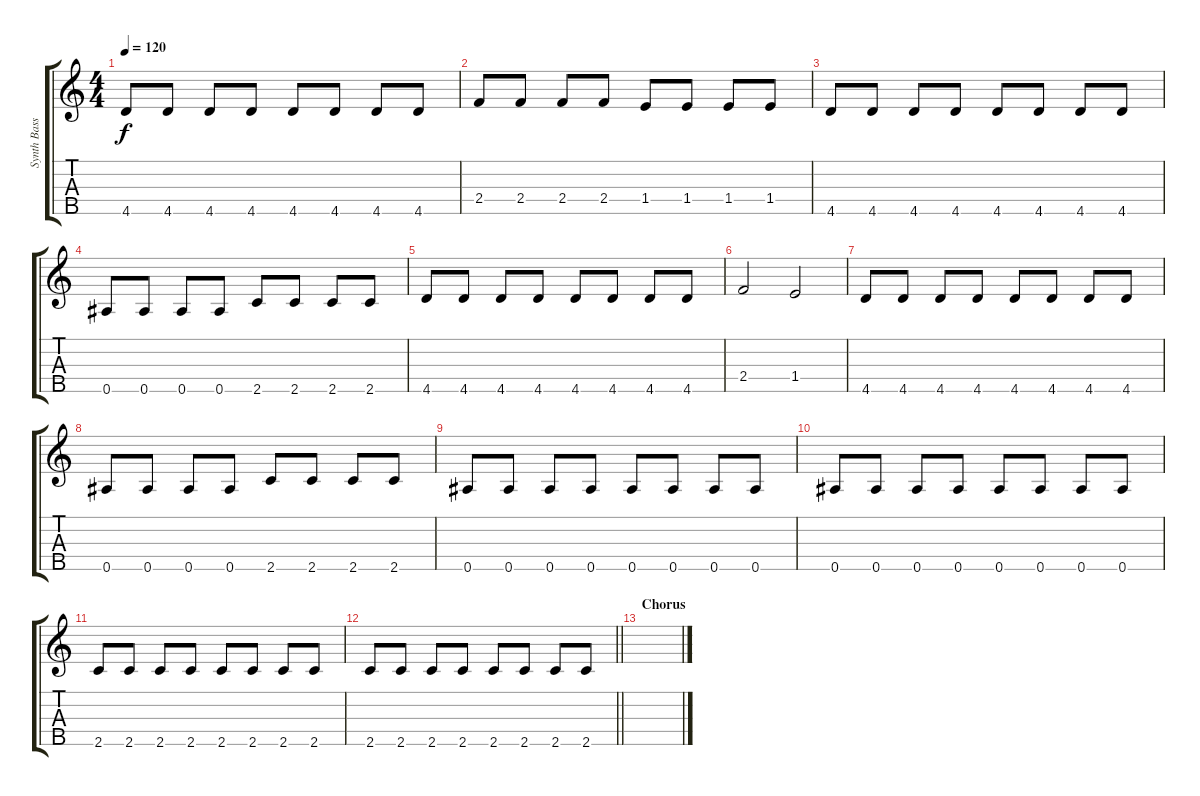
\track ("Synth Bass" "Synth Bass") {instrument synthbass2}
\staff {score tabs}
\tuning (Gb4 Db4 Ab3 Eb3 Bb2) {hide}
\ts (4 4)
\tempo 120
\clef g2
\ks c
4.5.8{dy f} 4.5.8 4.5.8 4.5.8 4.5.8 4.5.8 4.5.8 4.5.8 |
2.4.8 2.4.8 2.4.8 2.4.8 1.4.8 1.4.8 1.4.8 1.4.8 |
4.5.8 4.5.8 4.5.8 4.5.8 4.5.8 4.5.8 4.5.8 4.5.8 |
0.5.8 0.5.8 0.5.8 0.5.8 2.5.8 2.5.8 2.5.8 2.5.8 |
4.5.8 4.5.8 4.5.8 4.5.8 4.5.8 4.5.8 4.5.8 4.5.8 |
2.4.2 1.4.2 |
4.5.8 4.5.8 4.5.8 4.5.8 4.5.8 4.5.8 4.5.8 4.5.8 |
0.5.8 0.5.8 0.5.8 0.5.8 2.5.8 2.5.8 2.5.8 2.5.8 |
0.5.8 0.5.8 0.5.8 0.5.8 0.5.8 0.5.8 0.5.8 0.5.8 |
0.5.8 0.5.8 0.5.8 0.5.8 0.5.8 0.5.8 0.5.8 0.5.8 |
2.5.8 2.5.8 2.5.8 2.5.8 2.5.8 2.5.8 2.5.8 2.5.8 |
\barLineRight lightlight
2.5.8 2.5.8 2.5.8 2.5.8 2.5.8 2.5.8 2.5.8 2.5.8 |
\section ("" "Chorus")
